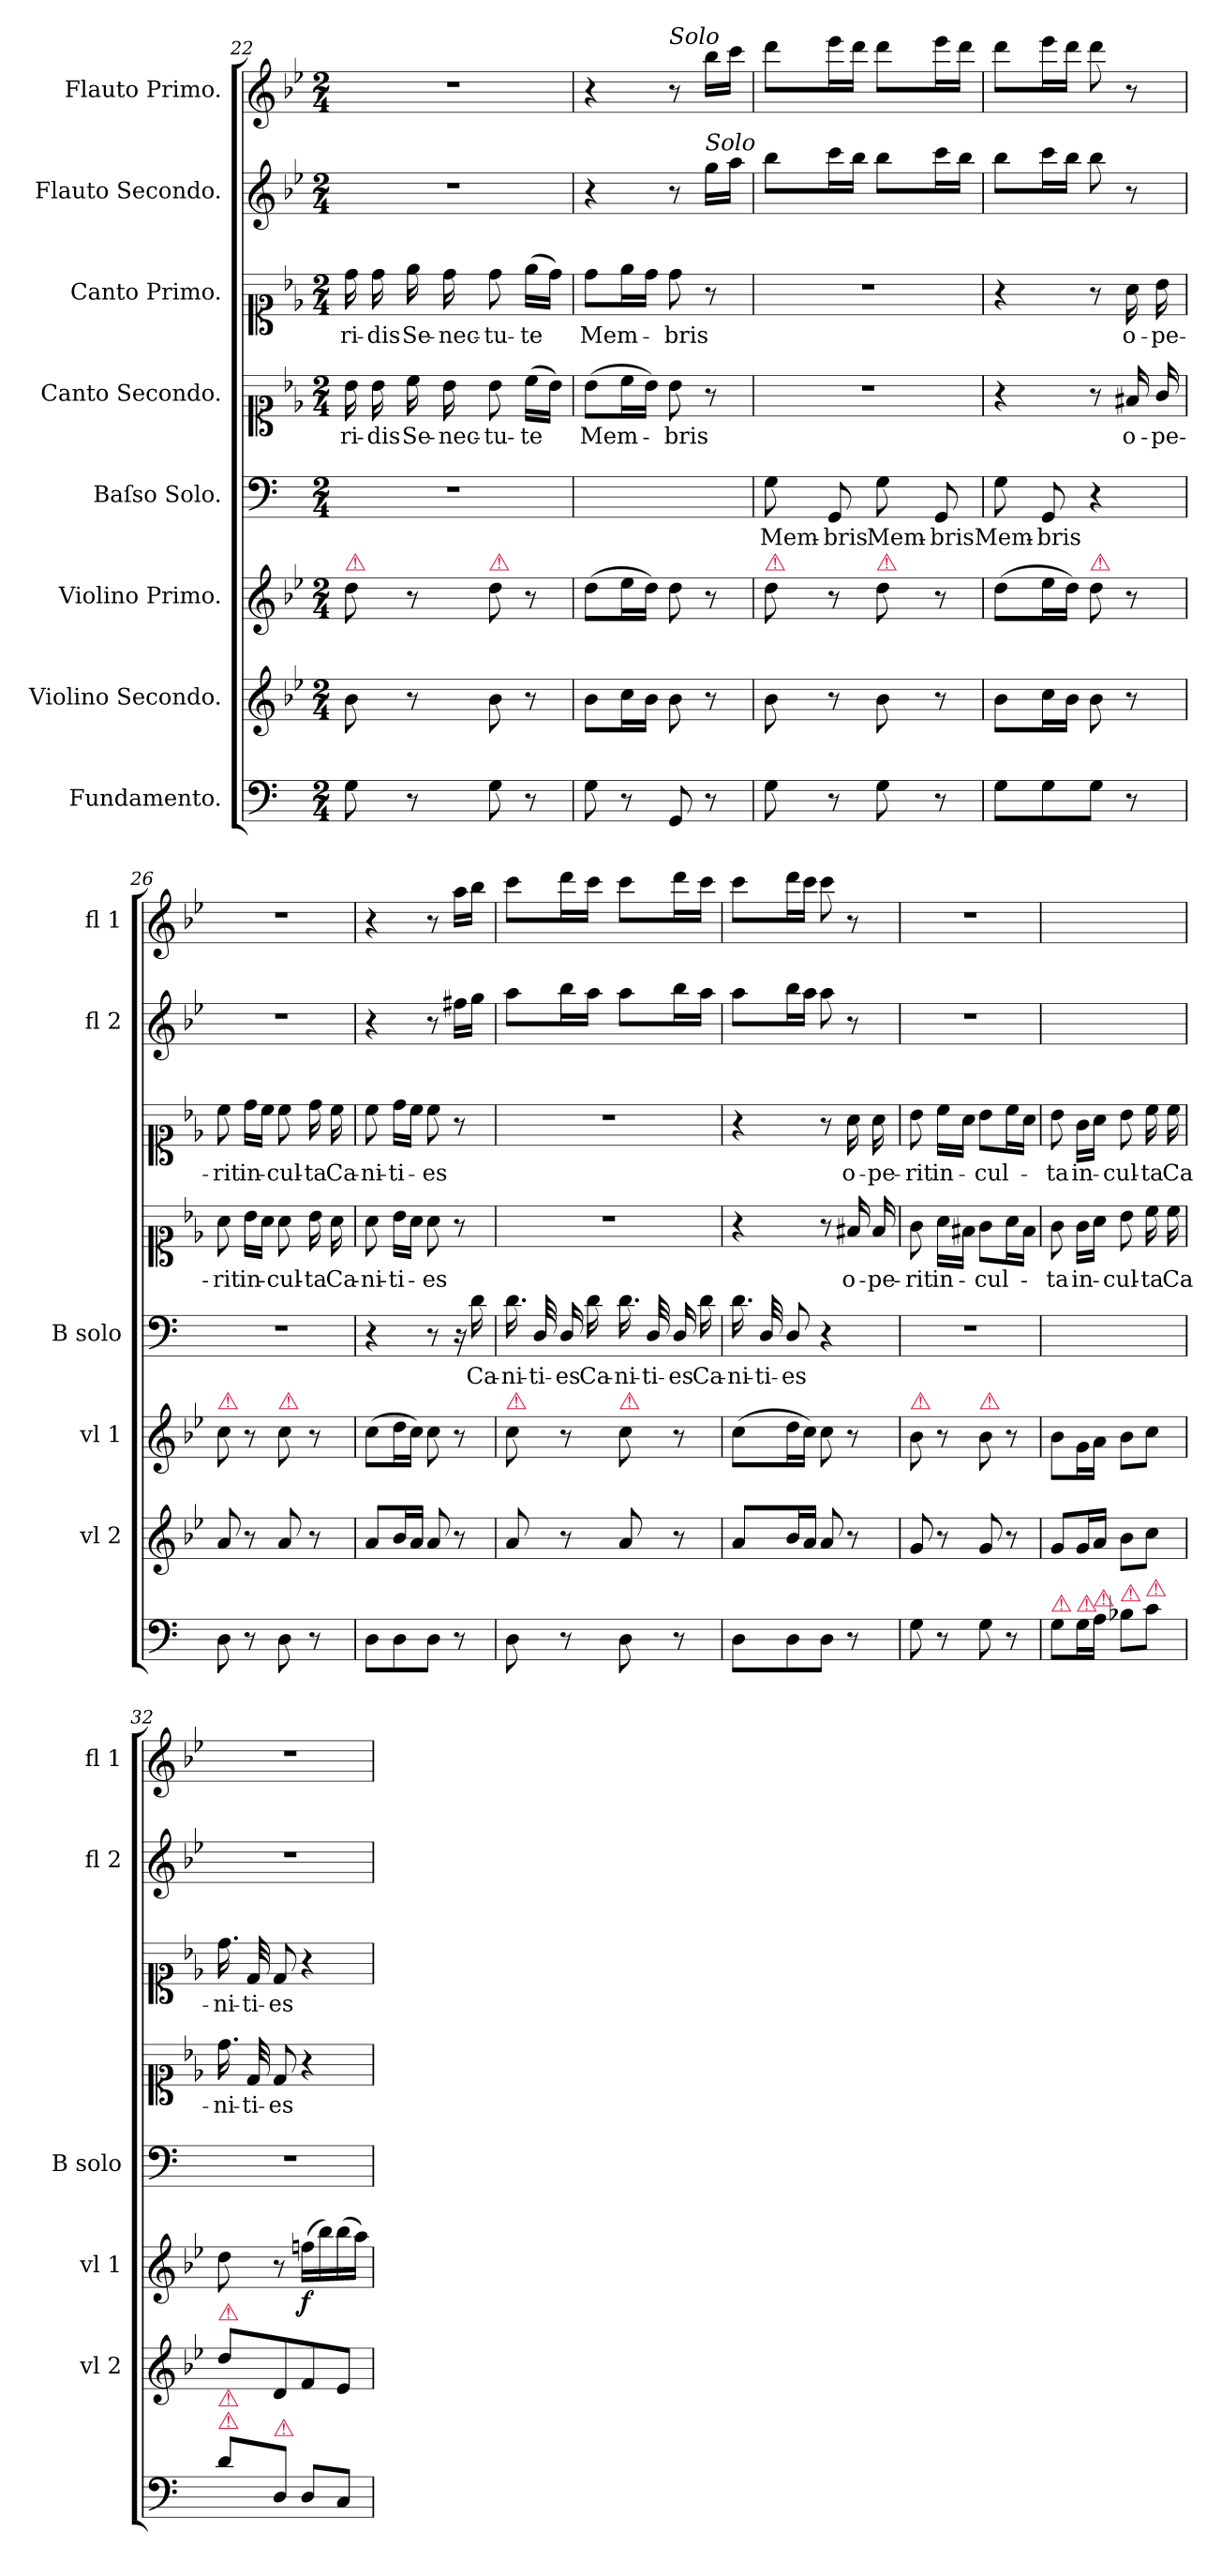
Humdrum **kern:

**kern	**kern	**kern	**dynam	**kern	**text	**kern	**text	**kern	**text	**kern	**kern
*part8	*part7	*part6	*part6	*part5	*part5	*part4	*part4	*part3	*part3	*part2	*part1
*staff8	*staff7	*staff6	*staff6	*staff5	*staff5	*staff4	*staff4	*staff3	*staff3	*staff2	*staff1
*I"Fundamento.	*I"Violino Secondo.	*I"Violino Primo.	*	*I"Baſso Solo.	*	*I"Canto Secondo.	*	*I"Canto Primo.	*	*I"Flauto Secondo.	*I"Flauto Primo.
*	*I'vl 2	*I'vl 1	*	*I'B solo	*	*	*	*	*	*I'fl 2	*I'fl 1
*clefF4	*clefG2	*clefG2	*	*clefF4	*	*clefC1	*	*clefC1	*	*clefG2	*clefG2
*	*k[b-e-]	*k[b-e-]	*	*	*	*k[b-e-]	*	*k[b-e-]	*	*k[b-e-]	*k[b-e-]
*M2/4	*M2/4	*M2/4	*	*M2/4	*	*M2/4	*	*M2/4	*	*M2/4	*M2/4
=22	=22	=22	=22	=22	=22	=22	=22	=22	=22	=22	=22
!	!	!LO:TX:a:color=crimson:t=⚠	!	!	!	!	!	!	!	!	!
!	!	!	!	!LO:N:vis=0	!	!	!	!	!	!	!
8G\	8b-\	8dd\	.	2r	.	16b-\	-ri-	16dd\	-ri-	2r	2r
.	.	.	.	.	.	16b-\	-dis	16dd\	-dis	.	.
8r	8r	8r	.	.	.	16cc\	Se-	16ee-\	Se-	.	.
.	.	.	.	.	.	16b-\	-nec-	16dd\	-nec-	.	.
!	!	!LO:TX:a:color=crimson:t=⚠	!	!	!	!	!	!	!	!	!
8G\	8b-\	8dd\	.	.	.	8b-\	-tu-	8dd\	-tu-	.	.
8r	8r	8r	.	.	.	(16cc\LL	-te	(16ee-\LL	-te	.	.
.	.	.	.	.	.	16b-\JJ)	.	16dd\JJ)	.	.	.
=23	=23	=23	=23	=23	=23	=23	=23	=23	=23	=23	=23
8G\	8b-\L	(8dd\L	.	2ryy	.	(8b-\L	Mem-	8dd\L	Mem-	4r	4r
8r	16cc\L	16ee-\L	.	.	.	16cc\L	.	16ee-\L	.	.	.
.	16b-\JJ	16dd\JJ)	.	.	.	16b-\JJ)	.	16dd\JJ	.	.	.
!	!	!	!	!	!	!	!	!	!	!	!LO:TX:a:i:t=Solo
8GG/	8b-\	8dd\	.	.	.	8b-\	-bris	8dd\	-bris	8r	8r
!	!	!	!	!	!	!	!	!	!	!LO:TX:a:i:t=Solo	!
8r	8r	8r	.	.	.	8r	.	8r	.	16gg\LL	16bb-\LL
.	.	.	.	.	.	.	.	.	.	16aa\JJ	16ccc\JJ
=24	=24	=24	=24	=24	=24	=24	=24	=24	=24	=24	=24
!	!	!LO:TX:a:color=crimson:t=⚠	!	!	!	!	!	!	!	!	!
8G\	8b-\	8dd\	.	8G\	Mem-	2r	.	2r	.	8bb-\L	8ddd\L
8r	8r	8r	.	8GG/	-bris	.	.	.	.	16ccc\L	16eee-\L
.	.	.	.	.	.	.	.	.	.	16bb-\JJ	16ddd\JJ
!	!	!LO:TX:a:color=crimson:t=⚠	!	!	!	!	!	!	!	!	!
!	!	!	!	!	!LO:LY:i	!	!	!	!	!	!
8G\	8b-\	8dd\	.	8G\	Mem-	.	.	.	.	8bb-\L	8ddd\L
!	!	!	!	!	!LO:LY:i	!	!	!	!	!	!
8r	8r	8r	.	8GG/	-bris	.	.	.	.	16ccc\L	16eee-\L
.	.	.	.	.	.	.	.	.	.	16bb-\JJ	16ddd\JJ
=25	=25	=25	=25	=25	=25	=25	=25	=25	=25	=25	=25
8G\L	8b-\L	(8dd\L	.	8G\	Mem-	4r	.	4r	.	8bb-\L	8ddd\L
8G\	16cc\L	16ee-\L	.	8GG/	-bris	.	.	.	.	16ccc\L	16eee-\L
.	16b-\JJ	16dd\JJ)	.	.	.	.	.	.	.	16bb-\JJ	16ddd\JJ
!	!	!LO:TX:a:color=crimson:t=⚠	!	!	!	!	!	!	!	!	!
8G\J	8b-\	8dd\	.	4r	.	8r	.	8r	.	8bb-\	8ddd\
8r	8r	8r	.	.	.	16f#X/	o-	16a\	o-	8r	8r
.	.	.	.	.	.	16g/	-pe-	16b-\	-pe-	.	.
=26	=26	=26	=26	=26	=26	=26	=26	=26	=26	=26	=26
!	!	!LO:TX:a:color=crimson:t=⚠	!	!	!	!	!	!	!	!	!
8D\	8a/	8cc\	.	2r	.	8a\	-rit	8cc\	-rit	2r	2r
8r	8r	8r	.	.	.	16b-\LL	in-	16dd\LL	in-	.	.
.	.	.	.	.	.	16a\JJ	.	16cc\JJ	.	.	.
!	!	!LO:TX:a:color=crimson:t=⚠	!	!	!	!	!	!	!	!	!
8D\	8a/	8cc\	.	.	.	8a\	-cul-	8cc\	-cul-	.	.
8r	8r	8r	.	.	.	16b-\	-ta	16dd\	-ta	.	.
.	.	.	.	.	.	16a\	Ca-	16cc\	Ca-	.	.
=27	=27	=27	=27	=27	=27	=27	=27	=27	=27	=27	=27
8D\L	8a/L	(8cc\L	.	4r	.	8a\	-ni-	8cc\	-ni-	4r	4r
8D\	16b-/L	16dd\L	.	.	.	16b-\LL	-ti-	16dd\LL	-ti-	.	.
.	16a/JJ	16cc\JJ)	.	.	.	16a\JJ	.	16cc\JJ	.	.	.
8D\J	8a/	8cc\	.	8r	.	8a\	-es	8cc\	-es	8r	8r
8r	8r	8r	.	16r	.	8r	.	8r	.	16ff#X\LL	16aa\LL
.	.	.	.	16d\	Ca-	.	.	.	.	16gg\JJ	16bb-\JJ
=28	=28	=28	=28	=28	=28	=28	=28	=28	=28	=28	=28
!	!	!LO:TX:a:color=crimson:t=⚠	!	!	!	!	!	!	!	!	!
8D\	8a/	8cc\	.	16.d\	-ni-	2r	.	2r	.	8aa\L	8ccc\L
.	.	.	.	32D/	-ti-	.	.	.	.	.	.
8r	8r	8r	.	16D/	-es	.	.	.	.	16bb-\L	16ddd\L
.	.	.	.	16d\	Ca-	.	.	.	.	16aa\JJ	16ccc\JJ
!	!	!LO:TX:a:color=crimson:t=⚠	!	!	!	!	!	!	!	!	!
8D\	8a/	8cc\	.	16.d\	-ni-	.	.	.	.	8aa\L	8ccc\L
.	.	.	.	32D/	-ti-	.	.	.	.	.	.
8r	8r	8r	.	16D/	-es	.	.	.	.	16bb-\L	16ddd\L
.	.	.	.	16d\	Ca-	.	.	.	.	16aa\JJ	16ccc\JJ
=29	=29	=29	=29	=29	=29	=29	=29	=29	=29	=29	=29
8D\L	8a/L	(8cc\L	.	16.d\	-ni-	4r	.	4r	.	8aa\L	8ccc\L
.	.	.	.	32D/	-ti-	.	.	.	.	.	.
8D\	16b-/L	16dd\L	.	8D/	-es	.	.	.	.	16bb-\L	16ddd\L
.	16a/JJ	16cc\JJ)	.	.	.	.	.	.	.	16aa\JJ	16ccc\JJ
8D\J	8a/	8cc\	.	4r	.	8r	.	8r	.	8aa\	8ccc\
8r	8r	8r	.	.	.	16f#X/	o-	16a\	o-	8r	8r
.	.	.	.	.	.	16f#/	-pe-	16a\	-pe-	.	.
=30	=30	=30	=30	=30	=30	=30	=30	=30	=30	=30	=30
!	!	!LO:TX:a:color=crimson:t=⚠	!	!	!	!	!	!	!	!	!
!	!	!	!	!LO:N:vis=0	!	!	!	!	!	!LO:N:vis=0	!LO:N:vis=0
8G\	8g/	8b-\	.	2r	.	8g\	-rit	8b-\	-rit	2r	2r
8r	8r	8r	.	.	.	16a\LL	in-	16cc\LL	in-	.	.
.	.	.	.	.	.	16f#X\JJ	.	16a\JJ	.	.	.
!	!	!LO:TX:a:color=crimson:t=⚠	!	!	!	!	!	!	!	!	!
8G\	8g/	8b-\	.	.	.	8g\L	-cul-	8b-\L	-cul-	.	.
8r	8r	8r	.	.	.	16a\L	.	16cc\L	.	.	.
.	.	.	.	.	.	16f#\JJ	.	16a\JJ	.	.	.
=31	=31	=31	=31	=31	=31	=31	=31	=31	=31	=31	=31
!LO:TX:a:color=crimson:t=⚠	!	!	!	!	!	!	!	!	!	!	!
8G\L	8g/L	8b-\L	.	2ryy	.	8g\	-ta	8b-\	-ta	2ryy	2ryy
!LO:TX:a:color=crimson:t=⚠	!	!	!	!	!	!	!	!	!	!	!
16G\L	16g/L	16g\L	.	.	.	16g\LL	in-	16g\LL	in-	.	.
!LO:TX:a:color=crimson:t=⚠	!	!	!	!	!	!	!	!	!	!	!
16A\JJ	16a/JJ	16a\JJ	.	.	.	16a\JJ	.	16a\JJ	.	.	.
!LO:TX:a:color=crimson:t=⚠	!	!	!	!	!	!	!	!	!	!	!
8B-\L	8b-\L	8b-\L	.	.	.	8b-\	-cul-	8b-\	-cul-	.	.
!LO:TX:a:color=crimson:t=⚠	!	!	!	!	!	!	!	!	!	!	!
8c\J	8cc\J	8cc\J	.	.	.	16cc\	-ta	16cc\	-ta	.	.
.	.	.	.	.	.	16cc\	Ca-	16cc\	Ca-	.	.
=32	=32	=32	=32	=32	=32	=32	=32	=32	=32	=32	=32
!	!LO:TX:a:color=crimson:t=⚠	!	!	!	!	!	!	!	!	!	!
!LO:TX:a:color=crimson:t=⚠	!	!	!	!	!	!	!	!	!	!	!
!LO:TX:a:color=crimson:t=⚠	!	!	!	!	!	!	!	!	!	!	!
8d\L	8dd\L	8dd\	.	2r	.	16.dd\	-ni-	16.dd\	-ni-	2r	2r
.	.	.	.	.	.	32d/	-ti-	32d/	-ti-	.	.
!LO:TX:a:color=crimson:t=⚠	!	!	!	!	!	!	!	!	!	!	!
8D/J	8d/	8r	.	.	.	8d/	-es	8d/	-es	.	.
!	!	!	!LO:DY:b	!	!	!	!	!	!	!	!
8D/L	8f/	(16ffn\LL	f	.	.	4r	.	4r	.	.	.
.	.	16bb-\)	.	.	.	.	.	.	.	.	.
8C/J	8e-/J	(16bb-\	.	.	.	.	.	.	.	.	.
.	.	16aa\JJ)	.	.	.	.	.	.	.	.	.
=	=	=	=	=	=	=	=	=	=	=	=
*-	*-	*-	*-	*-	*-	*-	*-	*-	*-	*-	*-
